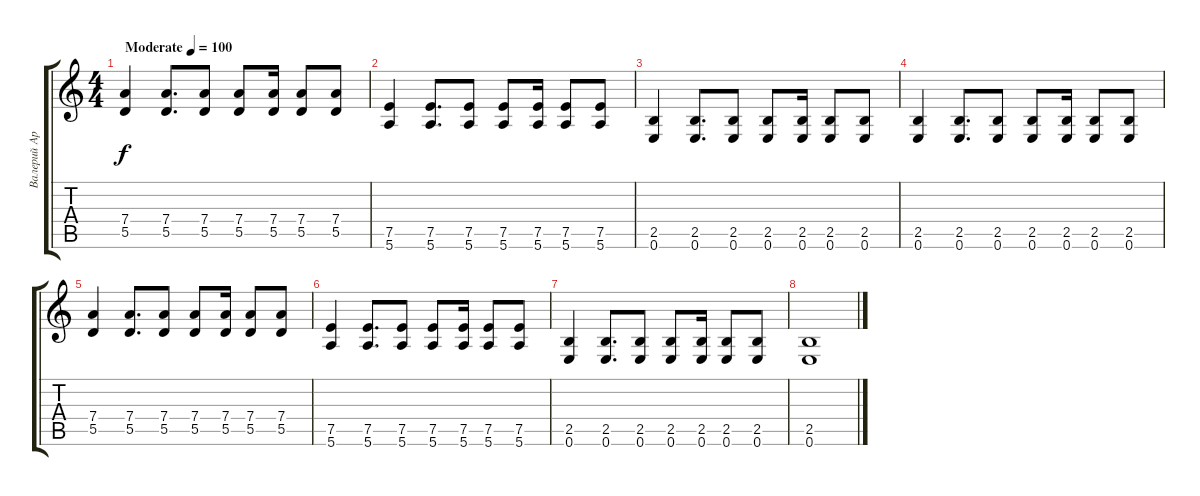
\track ("Валерий Аркадин" "Валерий Ар") {instrument distortionguitar}
\staff {score tabs}
\tuning (E4 B3 G3 D3 A2 E2) {hide}
\ts (4 4)
\tempo (100 "Moderate")
\clef g2
\ks c
(7.4 5.5).4{dy f instrument distortionguitar} (7.4 5.5).8{d} (7.4 5.5).8 (7.4 5.5).8 (7.4 5.5).16 (7.4 5.5).8 (7.4 5.5).8 |
(7.5 5.6).4 (7.5 5.6).8{d} (7.5 5.6).8 (7.5 5.6).8 (7.5 5.6).16 (7.5 5.6).8 (7.5 5.6).8 |
(2.5 0.6).4 (2.5 0.6).8{d} (2.5 0.6).8 (2.5 0.6).8 (2.5 0.6).16 (2.5 0.6).8 (2.5 0.6).8 |
(2.5 0.6).4 (2.5 0.6).8{d} (2.5 0.6).8 (2.5 0.6).8 (2.5 0.6).16 (2.5 0.6).8 (2.5 0.6).8 |
(7.4 5.5).4 (7.4 5.5).8{d} (7.4 5.5).8 (7.4 5.5).8 (7.4 5.5).16 (7.4 5.5).8 (7.4 5.5).8 |
(7.5 5.6).4 (7.5 5.6).8{d} (7.5 5.6).8 (7.5 5.6).8 (7.5 5.6).16 (7.5 5.6).8 (7.5 5.6).8 |
(2.5 0.6).4 (2.5 0.6).8{d} (2.5 0.6).8 (2.5 0.6).8 (2.5 0.6).16 (2.5 0.6).8 (2.5 0.6).8 |
(2.5 0.6).1
